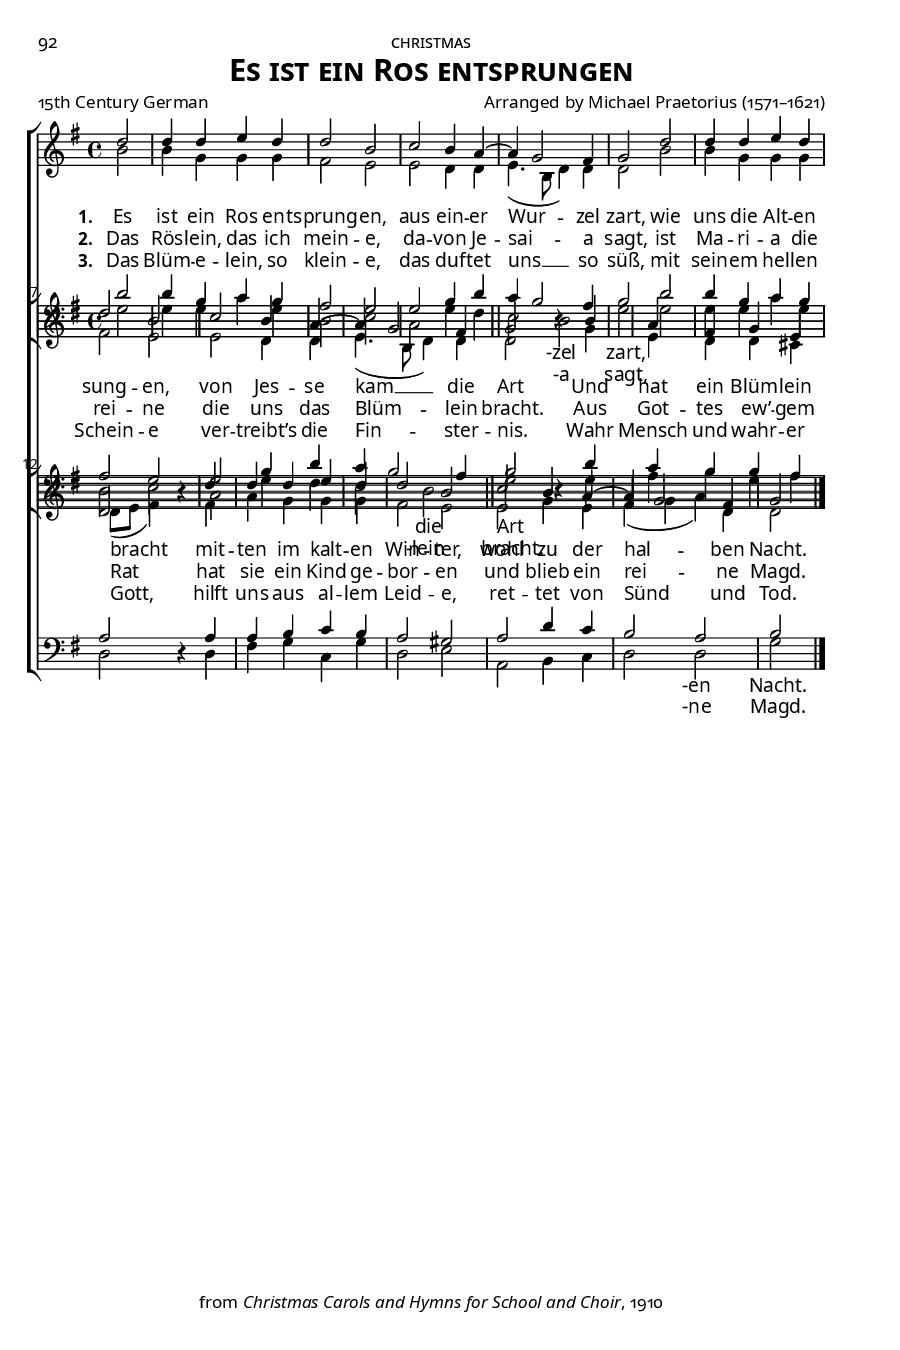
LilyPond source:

\version "2.14.2"
\include "util.ly"
\header {
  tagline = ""%\markup { "from" \concat{\italic "HymnsAndCarolsOfChristmas.com"}}

    title = \markup{\override #'(font-name . "Garamond Premier Pro Semibold"){ \abs-fontsize #15 \smallCapsOldStyle"Es ist ein Ros entsprungen"}}
    poet = \markup\oldStyleNum"15th Century German"
    composer = \markup\oldStyleNum"Arranged by Michael Praetorius (1571–1621)"
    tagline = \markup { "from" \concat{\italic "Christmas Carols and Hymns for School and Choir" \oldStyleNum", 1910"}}
  }
\paper {
  print-all-headers = ##f
  paper-height = 9\in
  paper-width = 6\in
  indent = 0\in
  %system-system-spacing = #'((basic-distance . 10) (padding . 0))
  system-system-spacing =
    #'((basic-distance . 0)
       (minimum-distance . 0)
       (padding . -12)
       (stretchability . 100))
  %markup-system-spacing =
  %  #'((basic-distance . 0)
  %     (minimum-distance . 0)
  %     (padding . -5)
  %     (stretchability . 100))
  score-markup-spacing =
    #'((basic-distance . 0)
       (minimum-distance . 0)
       (padding . -2)
       (stretchability . 100))
%{IF_LESSER
  markup-system-spacing #'stretchability = 50
  top-markup-spacing #'stretchability = 30
  last-bottom-spacing #'stretchability = 60
%}%END_IF_LESSER
  ragged-last-bottom = ##t
  ragged-bottom = ##f
  two-sided = ##t
  inner-margin = 0.5\in
  outer-margin = 0.25\in
  top-margin = 0.25\in
  bottom-margin = 0.25\in
  first-page-number = #092
  print-first-page-number = ##t
  headerLine = \markup{\override #'(font-name . "Garamond Premier Pro") \smallCapsOldStyle"christmas"}
  oddHeaderMarkup = \markup\fill-line{
     \override #'(font-name . "Garamond Premier Pro")\abs-fontsize #8.5
     \combine
        \fill-line{"" \on-the-fly #print-page-number-check-first
        \oldStylePageNum""
        }
        \fill-line{\headerLine}
  }
  evenHeaderMarkup = \markup {
     \override #'(font-name . "Garamond Premier Pro")\abs-fontsize #8.5
     \combine
        \on-the-fly #print-page-number-check-first
        \oldStylePageNum""
        \fill-line{\headerLine}
  }
}
#(set-global-staff-size 15) \paper{ #(define fonts (make-pango-font-tree "GoudyOlSt BT" "Garamond Premier Pro" "Garamond Premier Pro" (/ 15 20))) }
global = {
  \key g \major
  \time 4/4
  \override DynamicLineSpanner #'staff-padding = #0.0
  \override DynamicLineSpanner #'Y-extent = #'(-1 . 1)
}

sopMusic = \relative c'' {
  \repeat unfold 2 {
    \partial 2 d2 | d4 d e d | d2 b |
    c b4 a~| a g2 fis4 |
    g2
  }
  b4\rest b4 |
  a fis g e | d2 b'4\rest d4 |
  d d e d | d2 b |
  c b4\! a~ | a g2 fis4 |
  g2 \bar "|."
}
sopWords = \lyricmode {

}

altoMusic = \relative c'' {
  \repeat unfold 2 {
    \partial 2 b2 | b4 g g g | fis2 e |
    e d4 d | e4.( b8 d4) d |
    d2
  }
  s4 g |
  e d d cis | d8( e fis4) s4 fis |
  a g g g | fis2 e |
  e g4 e | fis4( g a) d, |
  d2 \bar "|."
}
altoWords = \lyricmode {
  \dropLyricsV
  \set stanza = #"1. "
  Es ist ein Ros ent -- sprung -- en,
  aus ein -- er Wur -- zel zart,
  wie uns die Alt -- en sung -- en,
  von Jes -- se kam __ die Art
  Und hat ein Blüm -- lein bracht
  mit -- ten im kalt -- en Win -- ter,
  wohl zu der hal -- ben Nacht.
}
altoWordsII = \lyricmode {
  \dropLyricsV
  \set stanza = #"2. "
  Das Rös -- lein, das ich mein -- e,
  da -- von Je -- sai -- a sagt,
  ist Ma -- ri -- a die rei -- ne
  die uns das Blüm -- lein bracht.
  Aus Got -- tes ew’ -- gem Rat
  hat sie ein Kind ge -- bor -- en
  und blieb ein rei -- ne Magd.
}
altoWordsIII = \lyricmode {
  \dropLyricsV
  \set stanza = #"3. "
  Das Blüm -- e -- lein, so klein -- e,
  das duf -- tet uns __ so süß,
  mit sein -- em hel -- len Schein -- e
  ver -- treibt’s die Fin -- ster -- nis.
  Wahr Mensch und wahr -- er Gott,
  hilft uns aus al -- lem Leid -- e,
  ret -- tet von Sünd und Tod.
}
altoWordsIV = \lyricmode {
}
altoWordsV = \lyricmode {
}
altoWordsVI = \lyricmode {
}
tenorMusic = \relative c' {
  \repeat unfold 2 {
    \partial 2 d2 | d4 b c b | a2 g |
    g b4 d | c b2 a4 |
    b2
  }
  s4 d4 |
  c b b a | a2 s4 a |
  a b c b | a2 gis |
  a d4 c | b2 a |
  b2 \bar "|."
}
tenorWords = \lyricmode {

}

bassMusic = \relative c {
  \repeat unfold 2 {
    \partial 2 g'2 | g4 g c g | d2 e |
    c g'4 fis | e2 d2 |
    g
  }

  d4\rest g | a b g a | d,2 d4\rest d |
  fis g c, g' | d2 e |
  a, b4 c | d2 d |
  g \bar "|."
}
bassWords = \lyricmode {
  \repeat unfold 11 { \skip 1 }
  -zel zart,
  \repeat unfold 11 { \skip 1 }
  die Art
  \repeat unfold 17 { \skip 1 }
  -en Nacht.
}
bassWordsII = \lyricmode {
  \repeat unfold 11 { \skip 1 }
  -a sagt,
  \repeat unfold 11 { \skip 1 }
  -lein bracht.
  \repeat unfold 17 { \skip 1 }
  -ne Magd.
}
bassWordsIII = \lyricmode {
  \repeat unfold 11 { \skip 1 }
  so süß,
  \repeat unfold 11 { \skip 1 }
  -ster -- nis.
  \repeat unfold 17 { \skip 1 }
  und Tod.
}

pianoRH = \relative c' {

}
pianoLH = \relative c' {

}

\score {
  <<
   \new ChoirStaff <<
%    \new Lyrics = sopranos \with { \override VerticalAxisGroup #'nonstaff-relatedstaff-spacing = #'((basic-distance . 1)) }
    \new Staff = women <<
      \new Voice = "sopranos" { \voiceOne << \global \sopMusic >> }
      \new Voice = "altos" { \voiceTwo << \global \altoMusic >> }
    >>
    \new Lyrics \with { alignAboveContext = #"women" \override VerticalAxisGroup #'nonstaff-relatedstaff-spacing = #'((basic-distance . 1))} \lyricsto "sopranos" \sopWords
    \new Lyrics = "altosVI"  \with { alignBelowContext = #"women" } \lyricsto "altos" \altoWordsVI
    \new Lyrics = "altosV"  \with { alignBelowContext = #"women" } \lyricsto "altos" \altoWordsV
    \new Lyrics = "altosIV"  \with { alignBelowContext = #"women" } \lyricsto "altos" \altoWordsIV
    \new Lyrics = "altosIII"  \with { alignBelowContext = #"women" } \lyricsto "altos" \altoWordsIII
    \new Lyrics = "altosII"  \with { alignBelowContext = #"women" } \lyricsto "altos" \altoWordsII
    \new Lyrics = "altos"  \with { alignBelowContext = #"women" \override VerticalAxisGroup #'nonstaff-relatedstaff-spacing = #'((basic-distance . 1)) } \lyricsto "altos" \altoWords
   \new Staff = men <<
      \clef bass
      \new Voice = "tenors" { \voiceOne << \global \tenorMusic >> }
      \new Voice = "basses" { \voiceTwo << \global \bassMusic >> }
    >>
    \new Lyrics \with { alignAboveContext = #"men" \override VerticalAxisGroup #'nonstaff-relatedstaff-spacing = #'((padding . 0.2)) } \lyricsto "tenors" \tenorWords
%{IF_LESSER
    \new Lyrics \with { alignBelowContext = #"men" \override VerticalAxisGroup #'nonstaff-relatedstaff-spacing = #'((basic-distance . 1)(padding . 0.2)) } \lyricsto "basses" \bassWordsIII
%}%END_IF_LESSER
    \new Lyrics \with { alignBelowContext = #"men" \override VerticalAxisGroup #'nonstaff-relatedstaff-spacing = #'((basic-distance . 1)(padding . 0.2)) } \lyricsto "basses" \bassWordsII
    \new Lyrics \with { alignBelowContext = #"men" \override VerticalAxisGroup #'nonstaff-relatedstaff-spacing = #'((basic-distance . 1)(padding . 0.2)) } \lyricsto "basses" \bassWords
  >>
%    \new PianoStaff << \new Staff { \new Voice { \pianoRH } } \new Staff { \clef "bass" \pianoLH } >>
  >>
  \layout {
    %#(layout-set-staff-size 15)
    %#(define fonts (make-pango-font-tree "GoudyOlSt BT" "Garamond Premier Pro" "Garamond Premier Pro" (/ 15 20)))
    \context {
      \Score
      %\override SpacingSpanner #'base-shortest-duration = #(ly:make-moment 1 8)
      %\override SpacingSpanner #'common-shortest-duration = #(ly:make-moment 1 4)
    }
    \context {
      % Remove all empty staves
      % \Staff \RemoveEmptyStaves \override VerticalAxisGroup #'remove-first = ##t
    }
    \context {
      \Lyrics
      \override LyricText #'X-offset = #center-on-word
    }
  }

  \midi {
    \tempo 4 = 100
    \set Staff.midiInstrument = "flute"

    \context {
      \Voice
      \remove "Dynamic_performer"
    }
  }
}
